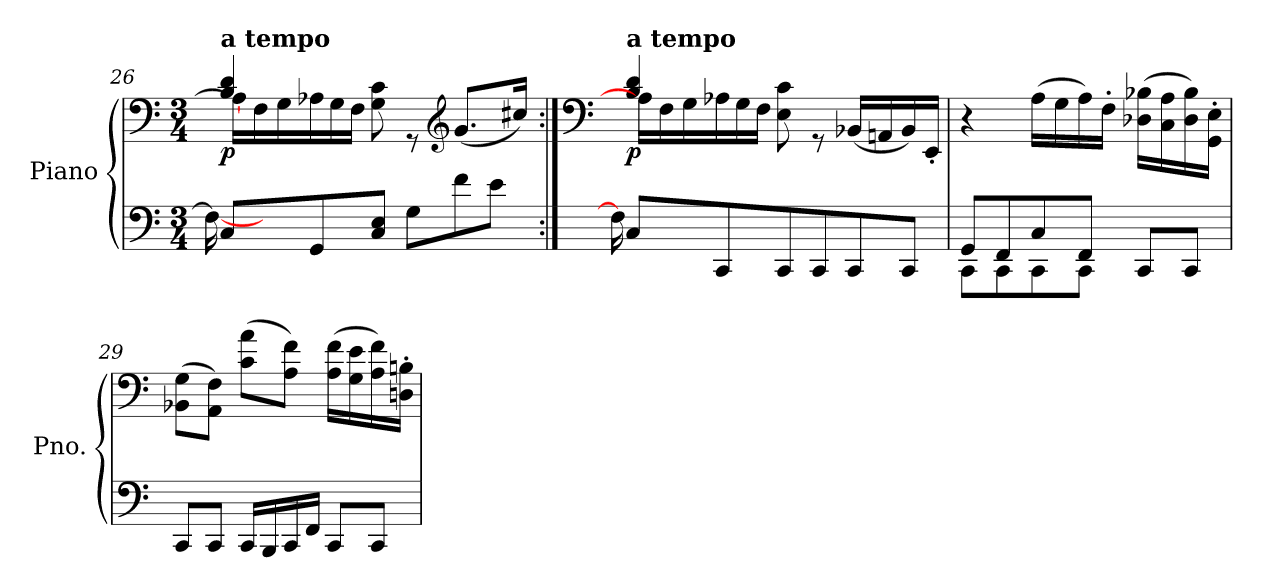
**kern	**kern	**dynam
*part1	*part1	*part1
*staff2	*staff1	*staff1/2
*I"Piano	*	*
*I'Pno.	*	*
*clefF4	*clefF4	*
*k[]	*k[]	*
*M3/4	*M3/4	*
=26	=26	=26
*^	*^	*
*	*	*	*Xtuplet	*
!	!	!LO:TX:a:B:t=a tempo	!	!
!	!	!	!	!LO:DY:b
8C/L	16F\_	4B/ 4d/	24A-\LL_	p
.	.	.	24F\	.
.	16ryy	.	.	.
.	.	.	24G\	.
8GG/	8ryy	.	24A-X\	.
.	.	.	24G\	.
.	.	.	24F\JJ	.
8C/ 8E/J	2ryy	8G\ 8c\	2ryy	.
8G\L	.	8rGG	.	.
*	*	*clefG2	*	*
8f\	.	(<8.g/L	.	.
8e\J	.	.	.	.
.	.	16cc#X/Jk)	.	.
!!LO:LB:g=z	!!
=27:|!	=27:|!	=27:|!	=27:|!	=27:|!
*	*	*clefF4	*	*
!	!	!LO:TX:a:B:t=a tempo	!	!
!	!	!	!	!LO:DY:b
8C/L	16F\]	4B/ 4d/	24A-\LL]	p
.	.	.	24F\	.
.	16ryy	.	.	.
.	.	.	24G\	.
8CC/	8ryy	.	24A-X\	.
.	.	.	24G\	.
.	.	.	24F\JJ	.
8CC/	2ryy	8E\ 8c\	2ryy	.
8CC/	.	8rGG	.	.
8CC/	.	(<16BB-X/LL	.	.
.	.	16AAn/	.	.
8CC/J	.	16BB-/)	.	.
.	.	16EE'/JJ	.	.
*	*	*v	*v	*
!!LO:LB:g=z
=28	=28	=28	=28
8GG/L	8CC\L	4r	.
8FF/	8CC\	.	.
8C/	8CC\	(>16A\LL	.
.	.	16G\	.
8FF/J	8CC\J	16A\)	.
.	.	16F'\JJ	.
8CC/L	4ryy	(>16D-X\ 16B-X\LL	.
.	.	16C\ 16A\	.
8CC/J	.	16D-\ 16B-\)	.
.	.	16GG\' 16E\'JJ	.
*v	*v	*	*
=29	=29	=29
8CC/L	(>8BB-X\ 8G\L	.
8CC/J	8AA\ 8F\J)	.
16CC/LL	(>8c\ 8a\L	.
16BBB/	.	.
16CC/	8A\ 8f\J)	.
16FF/JJ	.	.
8CC/L	(>16A\ 16f\LL	.
.	16G\ 16e\	.
8CC/J	16A\ 16f\)	.
.	16Dn\' 16Bn\'JJ	.
=	=	=
*-	*-	*-
